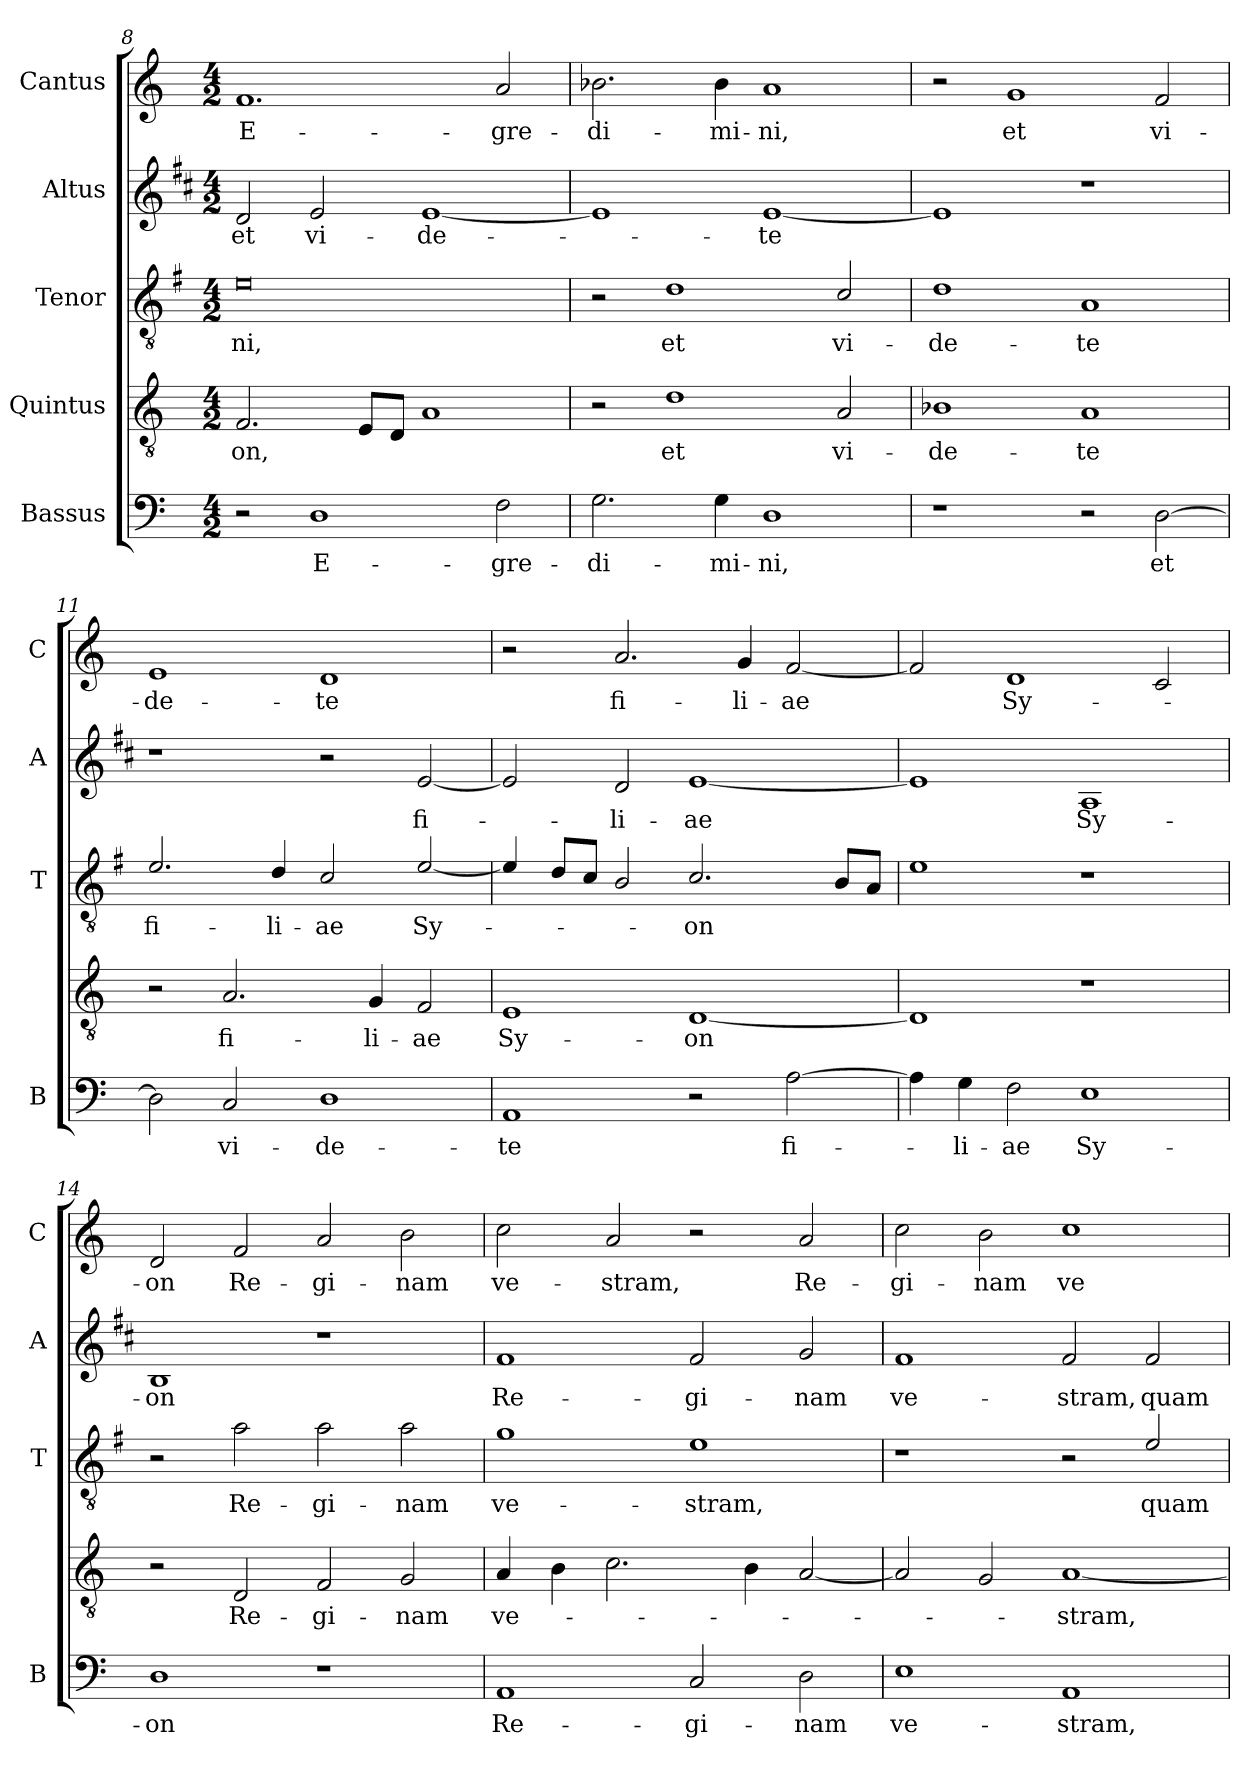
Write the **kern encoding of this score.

**kern	**text	**kern	**text	**kern	**text	**kern	**text	**kern	**text
*part5	*part5	*part4	*part4	*part3	*part3	*part2	*part2	*part1	*part1
*staff5	*staff5	*staff4	*staff4	*staff3	*staff3	*staff2	*staff2	*staff1	*staff1
*I"Bassus	*	*I"Quintus	*	*I"Tenor	*	*I"Altus	*	*I"Cantus	*
*I'B	*	*	*	*I'T	*	*I'A	*	*I'C	*
*clefF4	*	*clefGv2	*	*clefGv2	*	*clefG2	*	*clefG2	*
*	*	*	*	*ITrd4c7	*	*ITrd1c2	*	*	*
*k[]	*	*k[]	*	*k[]	*	*k[]	*	*k[]	*
*C:	*	*C:	*	*C:	*	*C:	*	*C:	*
*M4/2	*	*M4/2	*	*M4/2	*	*M4/2	*	*M4/2	*
=8	=8	=8	=8	=8	=8	=8	=8	=8	=8
!	!	!	!LO:LY:b	!	!LO:LY:b	!	!LO:LY:b	!	!LO:LY:b
2r	.	2.F/	-on,	0A	-ni,	2c/	et	1.f	E-
!	!LO:LY:b	!	!	!	!	!	!LO:LY:b	!	!
1D	E-	.	.	.	.	2d/	vi-	.	.
.	.	8E/L	.	.	.	.	.	.	.
.	.	8D/J	.	.	.	.	.	.	.
!	!	!	!	!	!	!	!LO:LY:b	!	!
.	.	1A	.	.	.	[1d	-de-	.	.
!	!LO:LY:b	!	!	!	!	!	!	!	!LO:LY:b
2F\	-gre-	.	.	.	.	.	.	2a/	-gre-
=9	=9	=9	=9	=9	=9	=9	=9	=9	=9
!	!LO:LY:b	!	!	!	!	!	!	!	!LO:LY:b
2.G\	-di-	2r	.	2r	.	1d]	.	2.b-X\	-di-
!	!	!	!LO:LY:b	!	!LO:LY:b	!	!	!	!
.	.	1d	et	1G	et	.	.	.	.
!	!LO:LY:b	!	!	!	!	!	!	!	!LO:LY:b
4G\	-mi-	.	.	.	.	.	.	4b-\	-mi-
!	!LO:LY:b	!	!	!	!	!	!LO:LY:b	!	!LO:LY:b
1D	-ni,	.	.	.	.	[1d	-te	1a	-ni,
!	!	!	!LO:LY:b	!	!LO:LY:b	!	!	!	!
.	.	2A/	vi-	2F/	vi-	.	.	.	.
=10	=10	=10	=10	=10	=10	=10	=10	=10	=10
!	!	!	!LO:LY:b	!	!LO:LY:b	!	!	!	!
1r	.	1B-X	-de-	1G	-de-	1d]	.	2r	.
!	!	!	!	!	!	!	!	!	!LO:LY:b
.	.	.	.	.	.	.	.	1g	et
!	!	!	!LO:LY:b	!	!LO:LY:b	!	!	!	!
2r	.	1A	-te	1D	-te	1r	.	.	.
!	!LO:LY:b	!	!	!	!	!	!	!	!LO:LY:b
[2D\	et	.	.	.	.	.	.	2f/	vi-
!!LO:LB:g=z
=11	=11	=11	=11	=11	=11	=11	=11	=11	=11
!	!	!	!	!	!LO:LY:b	!	!	!	!LO:LY:b
2D\]	.	2r	.	2.A/	fi-	1r	.	1e	-de-
!	!LO:LY:b	!	!LO:LY:b	!	!	!	!	!	!
2C/	vi-	2.A/	fi-	.	.	.	.	.	.
!	!	!	!	!	!LO:LY:b	!	!	!	!
.	.	.	.	4G/	-li-	.	.	.	.
!	!LO:LY:b	!	!	!	!LO:LY:b	!	!	!	!LO:LY:b
1D	-de-	.	.	2F/	-ae	2r	.	1d	-te
!	!	!	!LO:LY:b	!	!	!	!	!	!
.	.	4G/	-li-	.	.	.	.	.	.
!	!	!	!LO:LY:b	!	!LO:LY:b	!	!LO:LY:b	!	!
.	.	2F/	-ae	[2A/	Sy-	[2d/	fi-	.	.
=12	=12	=12	=12	=12	=12	=12	=12	=12	=12
!	!LO:LY:b	!	!LO:LY:b	!	!	!	!	!	!
1AA	-te	1E	Sy-	4A/]	.	2d/]	.	2r	.
.	.	.	.	8G/L	.	.	.	.	.
.	.	.	.	8F/J	.	.	.	.	.
!	!	!	!	!	!	!	!LO:LY:b	!	!LO:LY:b
.	.	.	.	2E/	.	2c/	-li-	2.a/	fi-
!	!	!	!LO:LY:b	!	!LO:LY:b	!	!LO:LY:b	!	!
2r	.	[1D	-on	2.F/	-on	[1d	-ae	.	.
!	!	!	!	!	!	!	!	!	!LO:LY:b
.	.	.	.	.	.	.	.	4g/	-li-
!	!LO:LY:b	!	!	!	!	!	!	!	!LO:LY:b
[2A\	fi-	.	.	.	.	.	.	[2f/	-ae
.	.	.	.	8E/L	.	.	.	.	.
.	.	.	.	8D/J	.	.	.	.	.
=13	=13	=13	=13	=13	=13	=13	=13	=13	=13
4A\]	.	1D]	.	1A	.	1d]	.	2f/]	.
!	!LO:LY:b	!	!	!	!	!	!	!	!
4G\	-li-	.	.	.	.	.	.	.	.
!	!LO:LY:b	!	!	!	!	!	!	!	!LO:LY:b
2F\	-ae	.	.	.	.	.	.	1d	Sy-
!	!LO:LY:b	!	!	!	!	!	!LO:LY:b	!	!
1E	Sy-	1r	.	1r	.	1G	Sy-	.	.
.	.	.	.	.	.	.	.	2c/	.
=14	=14	=14	=14	=14	=14	=14	=14	=14	=14
!	!LO:LY:b	!	!	!	!	!	!LO:LY:b	!	!LO:LY:b
1D	-on	2r	.	2r	.	1A	-on	2d/	-on
!	!	!	!LO:LY:b	!	!LO:LY:b	!	!	!	!LO:LY:b
.	.	2D/	Re-	2d\	Re-	.	.	2f/	Re-
!	!	!	!LO:LY:b	!	!LO:LY:b	!	!	!	!LO:LY:b
1r	.	2F/	-gi-	2d\	-gi-	1r	.	2a/	-gi-
!	!	!	!LO:LY:b	!	!LO:LY:b	!	!	!	!LO:LY:b
.	.	2G/	-nam	2d\	-nam	.	.	2b\	-nam
=15	=15	=15	=15	=15	=15	=15	=15	=15	=15
!	!LO:LY:b	!	!LO:LY:b	!	!LO:LY:b	!	!LO:LY:b	!	!LO:LY:b
1AA	Re-	4A/	ve-	1c	ve-	1e	Re-	2cc\	ve-
.	.	4B\	.	.	.	.	.	.	.
!	!	!	!	!	!	!	!	!	!LO:LY:b
.	.	2.c\	.	.	.	.	.	2a/	-stram,
!	!LO:LY:b	!	!	!	!LO:LY:b	!	!LO:LY:b	!	!
2C/	-gi-	.	.	1A	-stram,	2e/	-gi-	2r	.
.	.	4B\	.	.	.	.	.	.	.
!	!LO:LY:b	!	!	!	!	!	!LO:LY:b	!	!LO:LY:b
2D\	-nam	[2A/	.	.	.	2f/	-nam	2a/	Re-
!!LO:PB:g=z
=16	=16	=16	=16	=16	=16	=16	=16	=16	=16
!	!LO:LY:b	!	!	!	!	!	!LO:LY:b	!	!LO:LY:b
1E	ve-	2A/]	.	1r	.	1e	ve-	2cc\	-gi-
!	!	!	!	!	!	!	!	!	!LO:LY:b
.	.	2G/	.	.	.	.	.	2b\	-nam
!	!LO:LY:b	!	!LO:LY:b	!	!	!	!LO:LY:b	!	!LO:LY:b
1AA	-stram,	[1A	-stram,	2r	.	2e/	-stram,	1cc	ve-
!	!	!	!	!	!LO:LY:b	!	!LO:LY:b	!	!
.	.	.	.	2A/	quam	2e/	quam	.	.
=	=	=	=	=	=	=	=	=	=
*-	*-	*-	*-	*-	*-	*-	*-	*-	*-
